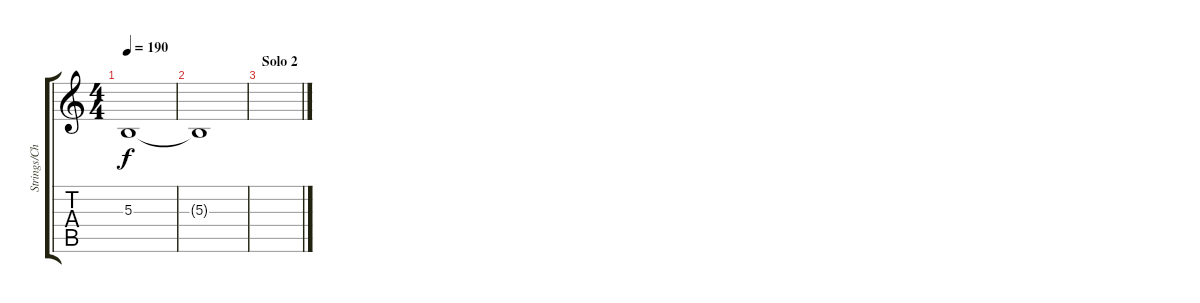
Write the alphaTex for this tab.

\track ("Strings/Choir" "Strings/Ch") {instrument stringensemble1}
\staff {score tabs}
\tuning (Eb4 Bb3 Gb3 Db3 Ab2 Eb2) {hide}
\ts (4 4)
\tempo 190
\clef g2
\ks c
5.3.1{dy f} |
5.3{t}.1 |
\section ("" "Solo 2")
